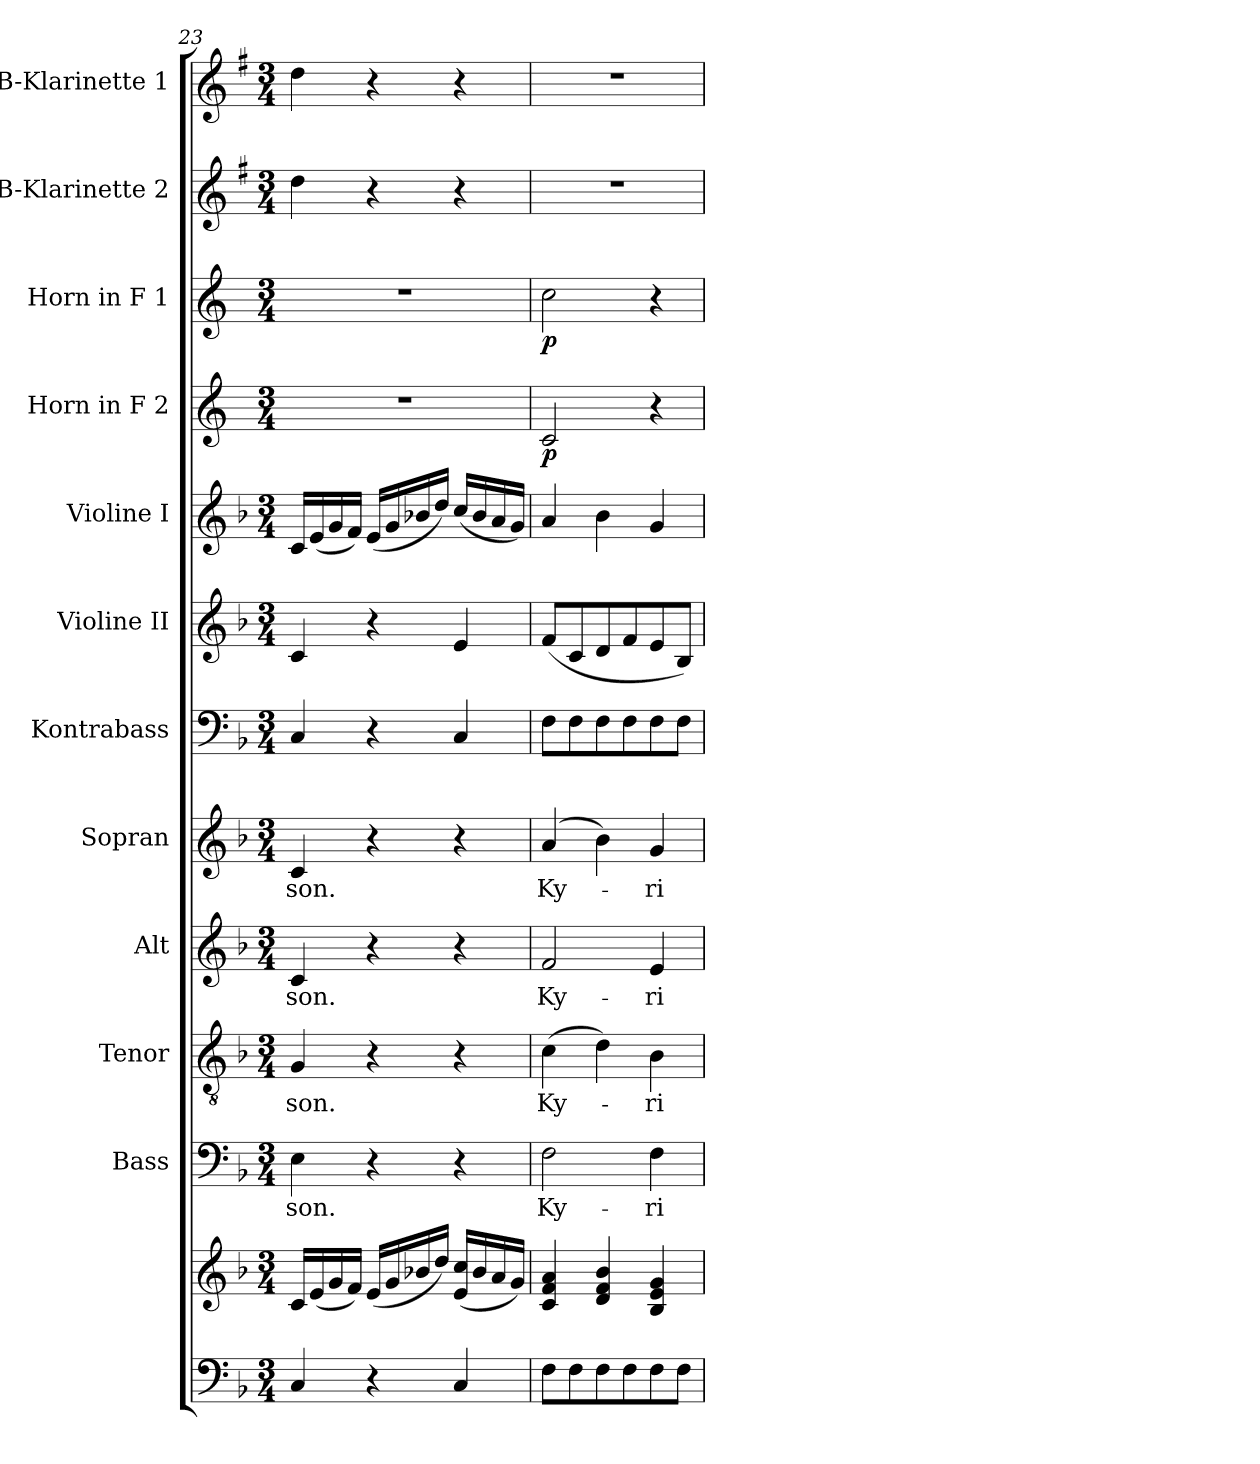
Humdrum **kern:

**kern	**kern	**kern	**text	**kern	**text	**kern	**text	**kern	**text	**kern	**kern	**kern	**kern	**dynam	**kern	**dynam	**kern	**kern
*part12	*part12	*part11	*part11	*part10	*part10	*part9	*part9	*part8	*part8	*part7	*part6	*part5	*part4	*part4	*part3	*part3	*part2	*part1
*staff13	*staff12	*staff11	*staff11	*staff10	*staff10	*staff9	*staff9	*staff8	*staff8	*staff7	*staff6	*staff5	*staff4	*staff4	*staff3	*staff3	*staff2	*staff1
*	*	*I"Bass	*	*I"Tenor	*	*I"Alt	*	*I"Sopran	*	*I"Kontrabass	*I"Violine II	*I"Violine I	*I"Horn in F 2	*	*I"Horn in F 1	*	*I"B-Klarinette 2	*I"B-Klarinette 1
*	*	*I'B.	*	*I'T.	*	*I'A.	*	*I'S.	*	*I'Kb.	*I'Vl. II	*I'Vl. I	*	*	*	*	*I'B Kl. 2	*I'B Kl. 1
!!LO:PB:g=z
*clefF4	*clefG2	*clefF4	*	*clefGv2	*	*clefG2	*	*clefG2	*	*clefF4	*clefG2	*clefG2	*clefG2	*	*clefG2	*	*clefG2	*clefG2
*	*	*	*	*	*	*	*	*	*	*ITrd7c12	*	*	*ITrd4c7	*	*ITrd4c7	*	*ITrd1c2	*ITrd1c2
*k[b-]	*k[b-]	*k[b-]	*	*k[b-]	*	*k[b-]	*	*k[b-]	*	*k[b-]	*k[b-]	*k[b-]	*k[b-]	*	*k[b-]	*	*k[b-]	*k[b-]
*F:	*F:	*F:	*	*F:	*	*F:	*	*F:	*	*F:	*F:	*F:	*F:	*	*F:	*	*F:	*F:
*M3/4	*M3/4	*M3/4	*	*M3/4	*	*M3/4	*	*M3/4	*	*M3/4	*M3/4	*M3/4	*M3/4	*	*M3/4	*	*M3/4	*M3/4
=23	=23	=23	=23	=23	=23	=23	=23	=23	=23	=23	=23	=23	=23	=23	=23	=23	=23	=23
!	!	!	!LO:LY:b	!	!LO:LY:b	!	!LO:LY:b	!	!LO:LY:b	!	!	!	!	!	!	!	!	!
4C/	16c/LL	4E\	-son.	4G/	-son.	4c/	-son.	4c/	-son.	4CC/	4c/	16c/LL	2.r	.	2.r	.	4cc\	4cc\
.	(<16e/	.	.	.	.	.	.	.	.	.	.	(<16e/	.	.	.	.	.	.
.	16g/	.	.	.	.	.	.	.	.	.	.	16g/	.	.	.	.	.	.
.	16f/JJ)	.	.	.	.	.	.	.	.	.	.	16f/JJ)	.	.	.	.	.	.
4r	(<16e/LL	4r	.	4r	.	4r	.	4r	.	4r	4r	(<16e/LL	.	.	.	.	4r	4r
.	16g/	.	.	.	.	.	.	.	.	.	.	16g/	.	.	.	.	.	.
.	16b-X/	.	.	.	.	.	.	.	.	.	.	16b-X/	.	.	.	.	.	.
.	16dd/JJ)	.	.	.	.	.	.	.	.	.	.	16dd/JJ)	.	.	.	.	.	.
4C/	(<16e/ 16cc/LL	4r	.	4r	.	4r	.	4r	.	4CC/	4e/	(<16cc/LL	.	.	.	.	4r	4r
.	16b-/	.	.	.	.	.	.	.	.	.	.	16b-/	.	.	.	.	.	.
.	16a/	.	.	.	.	.	.	.	.	.	.	16a/	.	.	.	.	.	.
.	16g/JJ)	.	.	.	.	.	.	.	.	.	.	16g/JJ)	.	.	.	.	.	.
=24	=24	=24	=24	=24	=24	=24	=24	=24	=24	=24	=24	=24	=24	=24	=24	=24	=24	=24
!	!	!	!LO:LY:b	!	!LO:LY:b	!	!LO:LY:b	!	!LO:LY:b	!	!	!	!	!LO:DY:b	!	!LO:DY:b	!	!
8F\L	4c/ 4f/ 4a/	2F\	Ky-	(>4c\	Ky-	2f/	Ky-	(4a/	Ky-	8FF\L	(<8f/L	4a/	2F/	p	2f\	p	2.r	2.r
8F\	.	.	.	.	.	.	.	.	.	8FF\	8c/	.	.	.	.	.	.	.
8F\	4d/ 4f/ 4b-/	.	.	4d\)	.	.	.	4b-\)	.	8FF\	8d/	4b-\	.	.	.	.	.	.
8F\	.	.	.	.	.	.	.	.	.	8FF\	8f/	.	.	.	.	.	.	.
!	!	!	!LO:LY:b	!	!LO:LY:b	!	!LO:LY:b	!	!LO:LY:b	!	!	!	!	!	!	!	!	!
8F\	4B-/ 4e/ 4g/	4F\	-ri-	4B-\	-ri-	4e/	-ri-	4g/	-ri-	8FF\	8e/	4g/	4r	.	4r	.	.	.
8F\J	.	.	.	.	.	.	.	.	.	8FF\J	8B-/J)	.	.	.	.	.	.	.
=	=	=	=	=	=	=	=	=	=	=	=	=	=	=	=	=	=	=
*-	*-	*-	*-	*-	*-	*-	*-	*-	*-	*-	*-	*-	*-	*-	*-	*-	*-	*-
